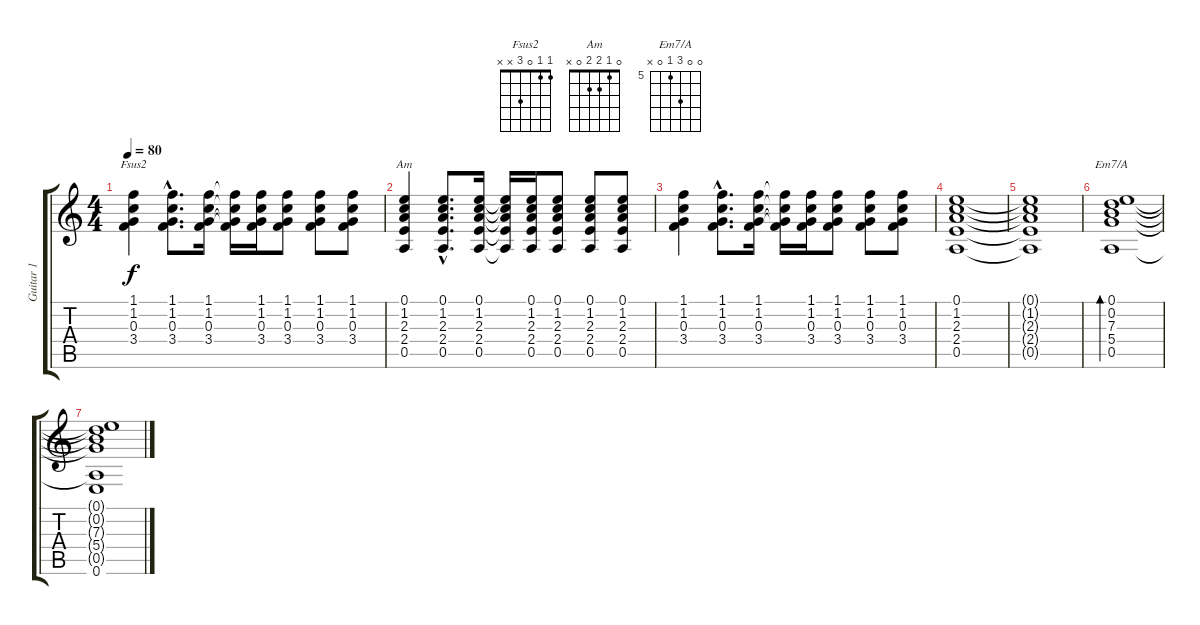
\track ("Guitar 1" "Guitar 1") {instrument acousticguitarsteel}
\staff {score tabs}
\tuning (E4 B3 G3 D3 A2 E2) {hide}
\chord ("Fsus2" 1 1 0 3 x x)
\chord ("Am" 0 1 2 2 0 x)
\chord ("Em7/A" 0 0 7 5 0 x) {firstfret 5}
\ts (4 4)
\tempo 80
\clef g2
\ks c
(1.1 1.2 0.3 3.4).4{ch "Fsus2" dy f} (1.1{hac} 1.2{hac} 0.3{hac} 3.4{hac}).8{d} (1.1 1.2 0.3 3.4).16 (1.1{t} 1.2{t} 0.3{t} 3.4{t}).16 (1.1 1.2 0.3 3.4).16 (1.1 1.2 0.3 3.4).8 (1.1 1.2 0.3 3.4).8 (1.1 1.2 0.3 3.4).8 |
(0.1 1.2 2.3 2.4 0.5).4{ch "Am"} (0.1{hac} 1.2{hac} 2.3{hac} 2.4{hac} 0.5{hac}).8{d} (0.1 1.2 2.3 2.4 0.5).16 (0.1{t} 1.2{t} 2.3{t} 2.4{t} 0.5{t}).16 (0.1 1.2 2.3 2.4 0.5).16 (0.1 1.2 2.3 2.4 0.5).8 (0.1 1.2 2.3 2.4 0.5).8 (0.1 1.2 2.3 2.4 0.5).8 |
(1.1 1.2 0.3 3.4).4 (1.1{hac} 1.2{hac} 0.3{hac} 3.4{hac}).8{d} (1.1 1.2 0.3 3.4).16 (1.1{t} 1.2{t} 0.3{t} 3.4{t}).16 (1.1 1.2 0.3 3.4).16 (1.1 1.2 0.3 3.4).8 (1.1 1.2 0.3 3.4).8 (1.1 1.2 0.3 3.4).8 |
(0.1 1.2 2.3 2.4 0.5).1 |
(0.1{t} 1.2{t} 2.3{t} 2.4{t} 0.5{t}).1 |
(0.1 0.2 7.3 5.4 0.5).1{bd 480 ch "Em7/A"} |
(0.1{t} 0.2{t} 7.3{t} 5.4{t} 0.5{t} 0.6).1{volume 0}
